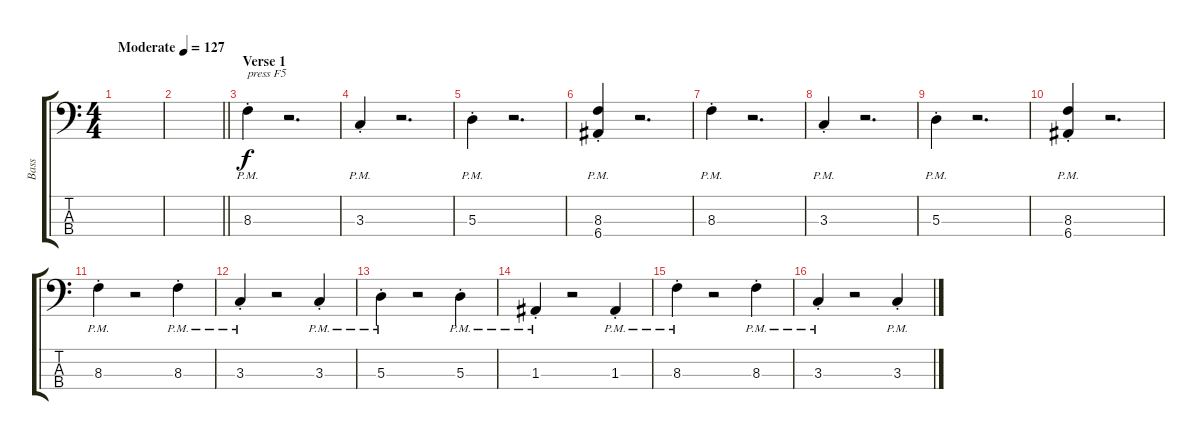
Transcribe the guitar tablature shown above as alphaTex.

\track ("Bass" "Bass") {instrument electricbassfinger}
\staff {score tabs}
\tuning (G2 D2 A1 E1) {hide}
\ts (4 4)
\tempo (127 "Moderate")
\clef f4
\ks c
|
\barLineRight lightlight
|
\section ("" "Verse 1")
8.3{pm st}.4{txt "press F5"} r.2{d} |
3.3{pm st}.4 r.2{d} |
5.3{pm st}.4 r.2{d} |
(8.3{pm st} 6.4{pm st}).4 r.2{d} |
8.3{pm st}.4 r.2{d} |
3.3{pm st}.4 r.2{d} |
5.3{pm st}.4 r.2{d} |
(8.3{pm st} 6.4{pm st}).4 r.2{d} |
8.3{pm st}.4 r.2 8.3{pm st}.4 |
3.3{pm st}.4 r.2 3.3{pm st}.4 |
5.3{pm st}.4 r.2 5.3{pm st}.4 |
1.3{pm st}.4 r.2 1.3{pm st}.4 |
8.3{pm st}.4 r.2 8.3{pm st}.4 |
3.3{pm st}.4 r.2 3.3{pm st}.4
